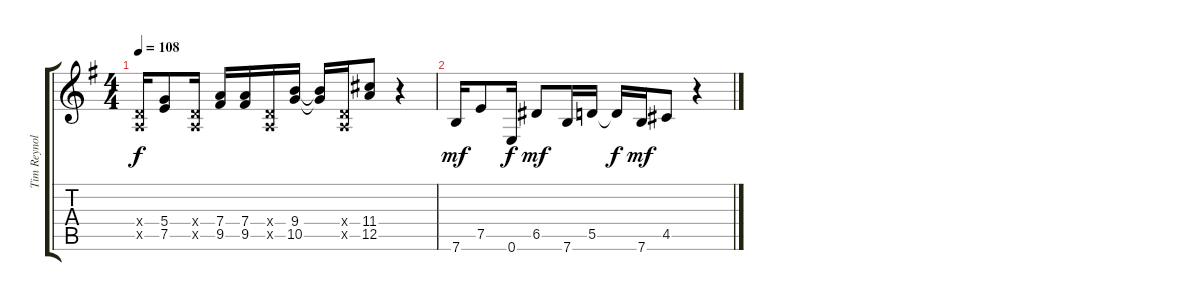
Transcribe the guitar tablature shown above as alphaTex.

\track ("Tim Reynolds" "Tim Reynol") {instrument acousticguitarsteel}
\staff {score tabs}
\tuning (E4 B3 G3 D3 A2 E2) {hide}
\ts (4 4)
\tempo 108
\clef g2
\ks g
(0.4{x} 0.5{x}).16{dy f} (5.4 7.5).8 (0.4{x} 0.5{x}).16 (7.4 9.5).16 (7.4 9.5).16 (0.4{x} 0.5{x}).16 (9.4 10.5).16 (9.4{t} 10.5{t}).16 (0.4{x} 0.5{x}).16 (11.4 12.5).8 r.4 |
7.6.16{dy mf} 7.5.8 0.6.16{dy f} 6.5.8{dy mf} 7.6.16 5.5.16 5.5{t}.16{dy f} 7.6.16{dy mf} 4.5.8 r.4
